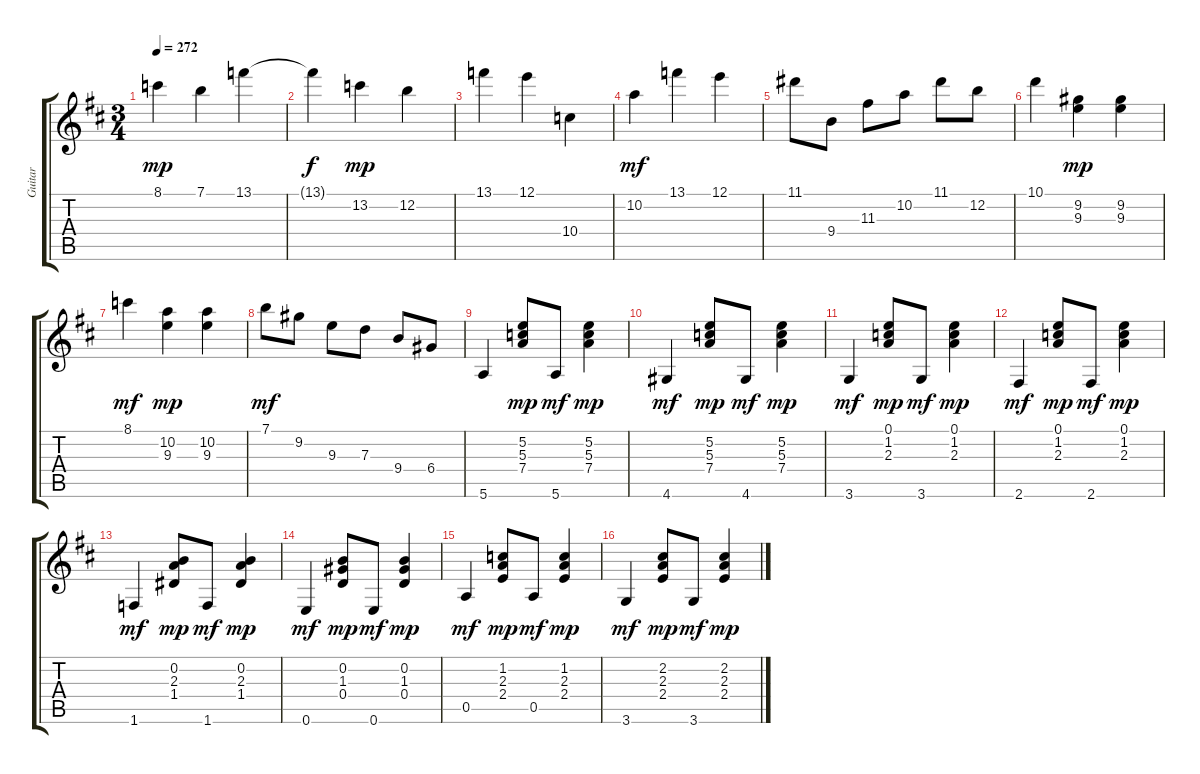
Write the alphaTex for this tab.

\track ("Guitar" "Guitar") {instrument acousticguitarnylon}
\staff {score tabs}
\tuning (E4 B3 G3 D3 A2 E2) {hide}
\ts (3 4)
\tempo 272
\clef g2
\ks d
8.1.4{dy mp} 7.1.4 13.1.4 |
13.1{t}.4{dy f} 13.2.4{dy mp} 12.2.4 |
13.1.4 12.1.4 10.4.4 |
10.2.4{dy mf volume 12} 13.1.4 12.1.4{volume 14} |
11.1.8 9.4.8 11.3.8 10.2.8 11.1.8 12.2.8 |
10.1.4{volume 12} (9.2 9.3).4{dy mp volume 14} (9.2 9.3).4{volume 13} |
8.1.4{dy mf volume 12} (10.2 9.3).4{dy mp volume 14} (10.2 9.3).4{volume 13} |
7.1.8{dy mf volume 12} 9.2.8 9.3.8 7.3.8 9.4.8 6.4.8 |
5.6.4 (5.2 5.3 7.4).8{dy mp} 5.6.8{dy mf} (5.2 5.3 7.4).4{dy mp} |
4.6.4{dy mf} (5.2 5.3 7.4).8{dy mp} 4.6.8{dy mf} (5.2 5.3 7.4).4{dy mp} |
3.6.4{dy mf} (0.1 1.2 2.3).8{dy mp} 3.6.8{dy mf} (0.1 1.2 2.3).4{dy mp} |
2.6.4{dy mf} (0.1 1.2 2.3).8{dy mp} 2.6.8{dy mf} (0.1 1.2 2.3).4{dy mp} |
1.6.4{dy mf} (0.2 2.3 1.4).8{dy mp} 1.6.8{dy mf} (0.2 2.3 1.4).4{dy mp} |
0.6.4{dy mf} (0.2 1.3 0.4).8{dy mp} 0.6.8{dy mf} (0.2 1.3 0.4).4{dy mp} |
0.5.4{dy mf} (1.2 2.3 2.4).8{dy mp} 0.5.8{dy mf} (1.2 2.3 2.4).4{dy mp} |
3.6.4{dy mf} (2.2 2.3 2.4).8{dy mp} 3.6.8{dy mf} (2.2 2.3 2.4).4{dy mp}
